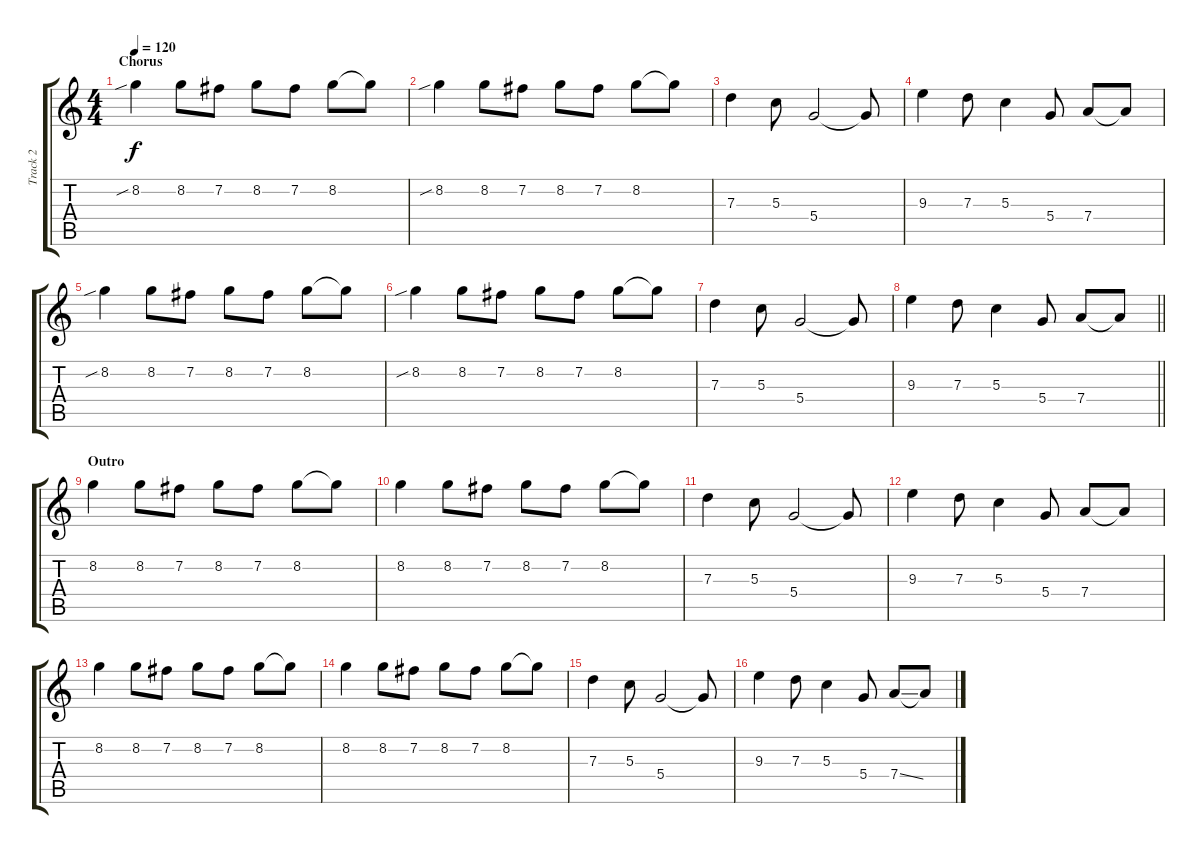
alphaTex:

\track ("Track 2" "Track 2") {instrument distortionguitar}
\staff {score tabs}
\tuning (E4 B3 G3 D3 A2 E2) {hide}
\ts (4 4)
\section ("" "Chorus")
\tempo 120
\clef g2
\ks c
8.2{sib}.4{dy f} 8.2.8 7.2.8 8.2.8 7.2.8 8.2.8 8.2{t}.8 |
8.2{sib}.4 8.2.8 7.2.8 8.2.8 7.2.8 8.2.8 8.2{t}.8 |
7.3.4 5.3.8 5.4.2 5.4{t}.8 |
9.3.4 7.3.8 5.3.4 5.4.8 7.4.8 7.4{t}.8 |
8.2{sib}.4 8.2.8 7.2.8 8.2.8 7.2.8 8.2.8 8.2{t}.8 |
8.2{sib}.4 8.2.8 7.2.8 8.2.8 7.2.8 8.2.8 8.2{t}.8 |
7.3.4 5.3.8 5.4.2 5.4{t}.8 |
\barLineRight lightlight
9.3.4 7.3.8 5.3.4 5.4.8 7.4.8 7.4{t}.8 |
\section ("" "Outro")
8.2.4 8.2.8 7.2.8 8.2.8 7.2.8 8.2.8 8.2{t}.8 |
8.2.4 8.2.8 7.2.8 8.2.8 7.2.8 8.2.8 8.2{t}.8 |
7.3.4 5.3.8 5.4.2 5.4{t}.8 |
9.3.4 7.3.8 5.3.4 5.4.8 7.4.8 7.4{t}.8 |
8.2.4 8.2.8 7.2.8 8.2.8 7.2.8 8.2.8 8.2{t}.8 |
8.2.4 8.2.8 7.2.8 8.2.8 7.2.8 8.2.8 8.2{t}.8 |
7.3.4 5.3.8 5.4.2 5.4{t}.8 |
9.3.4 7.3.8 5.3.4 5.4.8 7.4{ss}.8 7.4{t}.8
